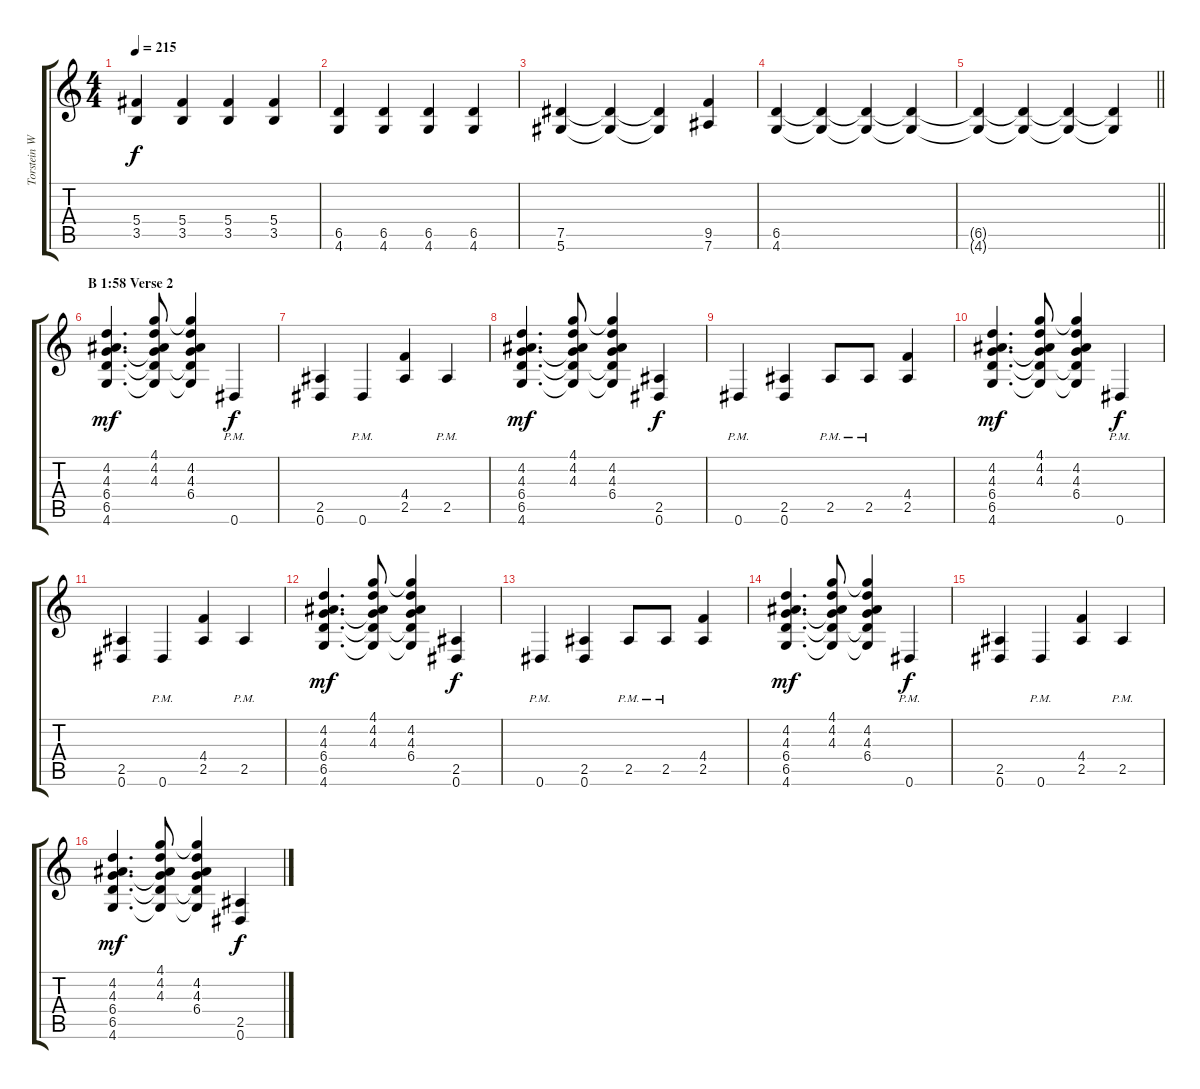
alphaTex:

\track ("Torstein Wickberg (Rhythm Guitar)" "Torstein W") {instrument electricguitarclean}
\staff {score tabs}
\tuning (Eb4 Bb3 Gb3 Db3 Ab2 Eb2) {hide}
\ts (4 4)
\tempo 215
\clef g2
\ks c
(5.4 3.5).4{dy f} (5.4 3.5).4 (5.4 3.5).4 (5.4 3.5).4 |
(6.5 4.6).4 (6.5 4.6).4 (6.5 4.6).4 (6.5 4.6).4 |
(7.5 5.6).4 (7.5{t} 5.6{t}).4 (7.5{t} 5.6{t}).4 (9.5 7.6).4 |
(6.5 4.6).4 (6.5{t} 4.6{t}).4 (6.5{t} 4.6{t}).4 (6.5{t} 4.6{t}).4 |
\barLineRight lightlight
(6.5{t} 4.6{t}).4 (6.5{t} 4.6{t}).4 (6.5{t} 4.6{t}).4 (6.5{t} 4.6{t}).4 |
\section ("" "B 1:58 Verse 2")
(4.2 4.3 6.4 6.5 4.6).4{d dy mf} (4.1 4.2 4.3 6.4{t} 6.5{t} 4.6{t}).8 (4.1{t} 4.2 4.3 6.4 6.5{t} 4.6{t}).4 0.6{pm}.4{dy f} |
(2.5 0.6).4 0.6{pm}.4 (4.4 2.5).4 2.5{pm}.4 |
(4.2 4.3 6.4 6.5 4.6).4{d dy mf} (4.1 4.2 4.3 6.4{t} 6.5{t} 4.6{t}).8 (4.1{t} 4.2 4.3 6.4 6.5{t} 4.6{t}).4 (2.5 0.6).4{dy f} |
0.6{pm}.4 (2.5 0.6).4 2.5{pm}.8 2.5{pm}.8 (4.4 2.5).4 |
(4.2 4.3 6.4 6.5 4.6).4{d dy mf} (4.1 4.2 4.3 6.4{t} 6.5{t} 4.6{t}).8 (4.1{t} 4.2 4.3 6.4 6.5{t} 4.6{t}).4 0.6{pm}.4{dy f} |
(2.5 0.6).4 0.6{pm}.4 (4.4 2.5).4 2.5{pm}.4 |
(4.2 4.3 6.4 6.5 4.6).4{d dy mf} (4.1 4.2 4.3 6.4{t} 6.5{t} 4.6{t}).8 (4.1{t} 4.2 4.3 6.4 6.5{t} 4.6{t}).4 (2.5 0.6).4{dy f} |
0.6{pm}.4 (2.5 0.6).4 2.5{pm}.8 2.5{pm}.8 (4.4 2.5).4 |
(4.2 4.3 6.4 6.5 4.6).4{d dy mf} (4.1 4.2 4.3 6.4{t} 6.5{t} 4.6{t}).8 (4.1{t} 4.2 4.3 6.4 6.5{t} 4.6{t}).4 0.6{pm}.4{dy f} |
(2.5 0.6).4 0.6{pm}.4 (4.4 2.5).4 2.5{pm}.4 |
(4.2 4.3 6.4 6.5 4.6).4{d dy mf} (4.1 4.2 4.3 6.4{t} 6.5{t} 4.6{t}).8 (4.1{t} 4.2 4.3 6.4 6.5{t} 4.6{t}).4 (2.5 0.6).4{dy f}
